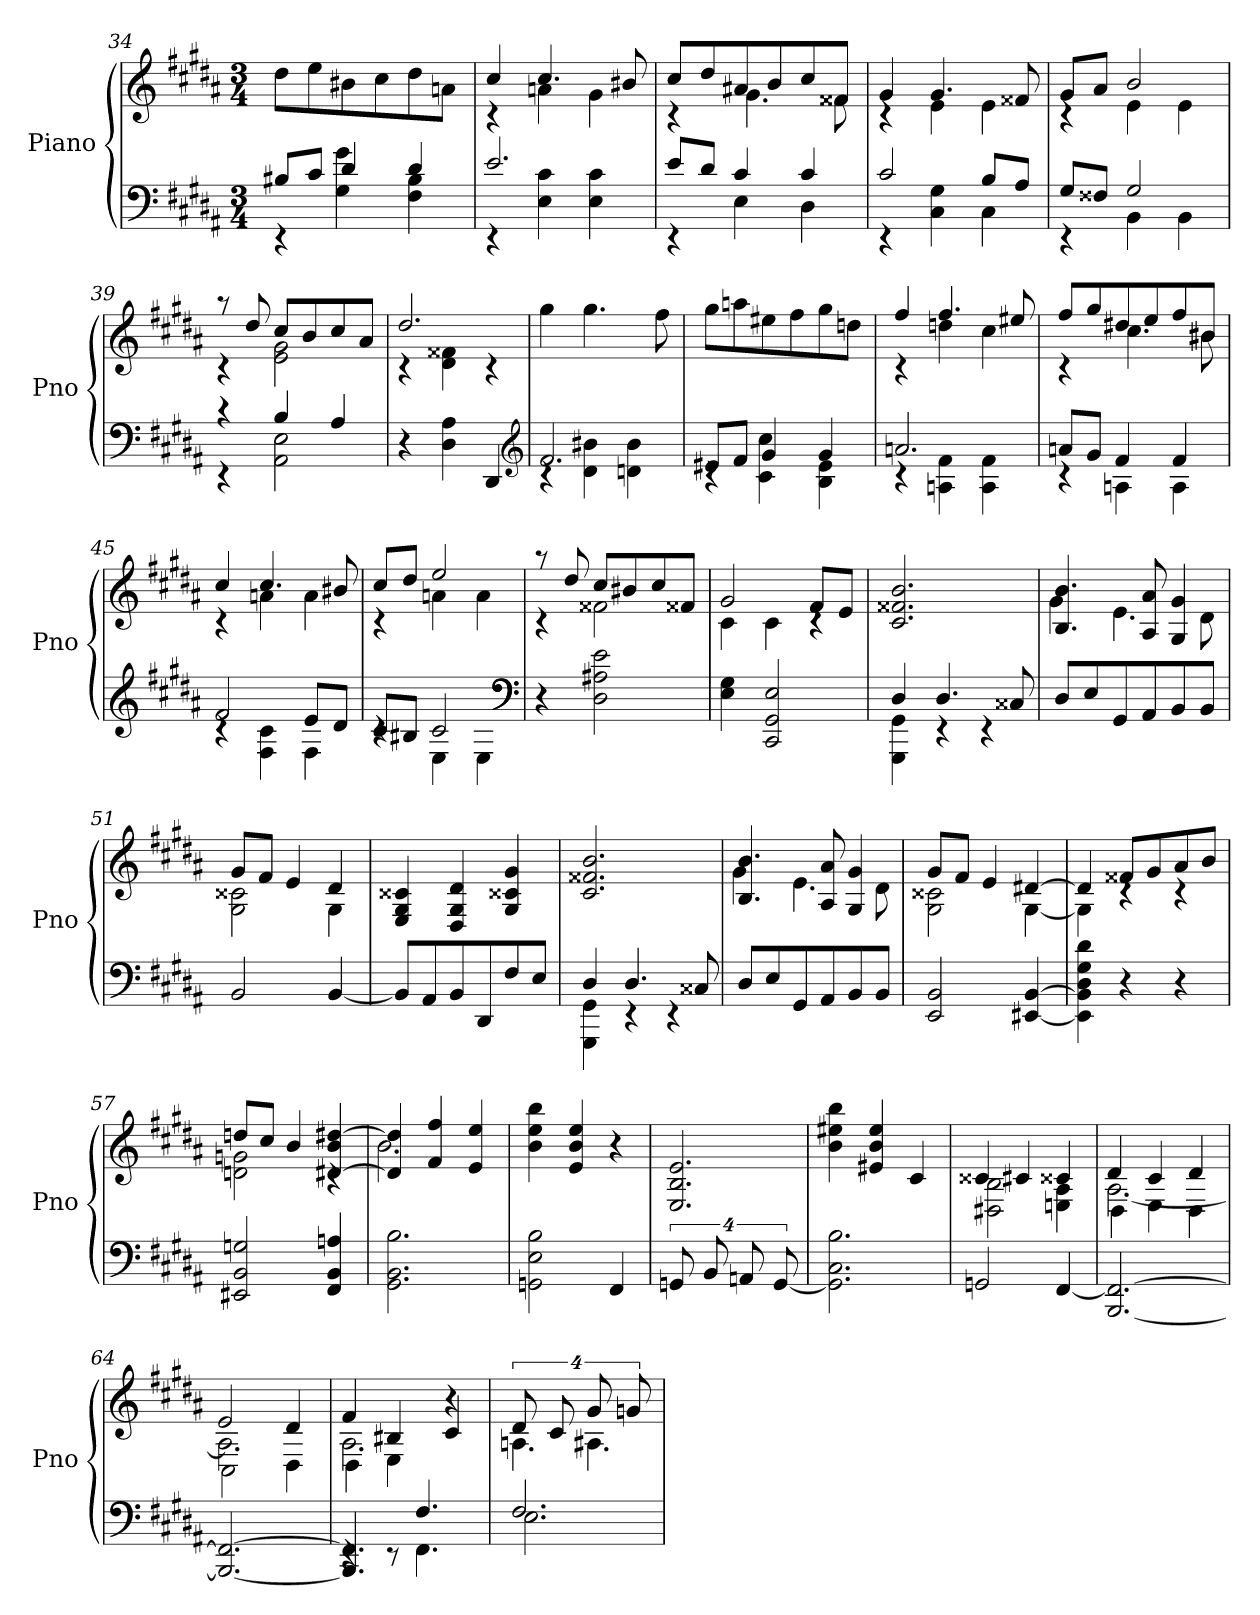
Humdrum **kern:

**kern	**kern
*part1	*part1
*staff2	*staff1
*I"Piano	*
*I'Pno	*
*clefF4	*clefG2
*k[f#c#g#d#a#]	*k[f#c#g#d#a#]
*g#:	*g#:
*M3/4	*M3/4
=34	=34
*^	*
8B#XL	4rEE	8dd#L
8c#J	.	8ee
4d#	4G# 4g#	8b#X
.	.	8cc#
4d#	4F# 4B#	8dd#
.	.	8anJ
=35	=35	=35
*	*	*^
2.e	4rEE	4cc#	4rc
.	4E 4c#	4.cc#	4an
.	4E 4c#	.	4g#
.	.	8b#X	.
=36	=36	=36	=36
8eL	4rEE	8cc#L	4rc
8d#J	.	8dd#	.
4c#	4E	8a#X	4.g#
.	.	8b	.
4c#	4D#	8cc#	.
.	.	8f##XJ	8f##X
=37	=37	=37	=37
2c#	4rEE	4g#	4rc
.	4C# 4G#	4.g#	4e
8BL	4C#	.	4e
8A#J	.	8f##X	.
=38	=38	=38	=38
8G#L	4rEE	8g#L	4rc
8F##XJ	.	8a#J	.
2G#	4BB	2b	4e
.	4BB	.	4e
=39	=39	=39	=39
4rc	4rEE	8raa	4rc
.	.	8dd#	.
4B	2AA# 2E	8cc#L	2e 2g#
.	.	8b	.
4A#	.	8cc#	.
.	.	8a#J	.
*v	*v	*	*
=40	=40	=40
4r	2.dd#	4rc
4D# 4A#	.	4d# 4f##X
4DD#	.	4rc
*	*v	*v
*clefG2	*
=41	=41
*^	*
2.f#	4rc	4gg#
.	4d# 4b#X	4.gg#
.	4dn 4b#	.
.	.	8ff#
=42	=42	=42
8e#XL	4rc	8gg#L
8f#J	.	8aan
4g#	4c# 4cc#	8ee#X
.	.	8ff#
4g#	4B 4e#	8gg#
.	.	8ddnJ
=43	=43	=43
*	*	*^
2.an	4rc	4ff#	4rc
.	4An 4f#	4.ff#	4ddn
.	4A 4f#	.	4cc#
.	.	8ee#X	.
=44	=44	=44	=44
8anL	4rc	8ff#L	4rc
8g#J	.	8gg#	.
4f#	4An	8dd#X	4.cc#
.	.	8ee	.
4f#	4A	8ff#	.
.	.	8b#XJ	8b#X
=45	=45	=45	=45
2f#	4rc	4cc#	4rc
.	4F# 4c#	4.cc#	4an
8eL	4F#	.	4a
8d#J	.	8b#X	.
=46	=46	=46	=46
8c#L	4rc	8cc#L	4rc
8B#XJ	.	8dd#J	.
2c#	4E	2ee	4an
.	4E	.	4a
*v	*v	*	*
*clefF4	*	*
=47	=47	=47
4r	8raa	4rc
.	8dd#	.
2D# 2A#X 2e	8cc#L	2f##X
.	8b#X	.
.	8cc#	.
.	8f##XJ	.
=48	=48	=48
4E 4G#	2g#	4c#
2CC# 2GG# 2E	.	4c#
.	8f#L	4rc
.	8eJ	.
*	*v	*v
=49	=49
*^	*
4D#	4GGG# 4GG#	2.c# 2.f##X 2.b
4.D#	4rEE	.
.	4rEE	.
8C##X	.	.
*v	*v	*
=50	=50
*	*^
8D#L	4.B 4.b	4g#
8E	.	.
8GG#	.	4.e
8AA#	8A# 8a#	.
8BB	4G# 4g#	.
8BBJ	.	8d#
=51	=51	=51
2BB	8g#L	2G# 2c##X
.	8f#J	.
.	4e	.
[4BB	4d#	4G#
*	*v	*v
=52	=52
8BBL]	4E 4G# 4c##X
8AA#	.
8BB	4D# 4G# 4d#
8DD#	.
8F#	4G# 4c##X 4g#
8EJ	.
=53	=53
*^	*
4D#	4GGG# 4GG#	2.c# 2.f##X 2.b
4.D#	4rEE	.
.	4rEE	.
8C##X	.	.
*v	*v	*
=54	=54
*	*^
8D#L	4.B 4.b	4g#
8E	.	.
8GG#	.	4.e
8AA#	8A# 8a#	.
8BB	4G# 4g#	.
8BBJ	.	8d#
=55	=55	=55
2EE 2BB	8g#L	2G# 2c##X
.	8f#J	.
.	4e	.
[4EE#X [4BB	[4d#X	[4G#
=56	=56	=56
4EE#] 4BB] 4D# 4G# 4d#	4d#]	4G#]
4r	8f##XL	4rc
.	8g#	.
4r	8a#	4rc
.	8bJ	.
=57	=57	=57
2EE#X 2BB 2Gn	8ddnL	2dn 2gn
.	8cc#J	.
.	4b	.
4FF# 4BB 4An	[4d#X 4b [4dd#X	4rc
=58	=58	=58
2.GG# 2.BB 2.B	4d#] 4dd#]	2.b
.	4f# 4ff#	.
.	4e 4ee	.
*	*v	*v
=59	=59
2GGn 2E 2B	4b 4ee 4bb
.	4e 4b 4ee
4FF#	4r
=60	=60
16%3GGn	2.E 2.B 2.e
16%3BB	.
16%3AAn	.
[16%3GG	.
=61	=61
2.GGn] 2.C# 2.B	4b 4ee#X 4bb
.	4e#X 4b 4ee#
.	4c#
=62	=62
*	*^
2GGn	4c##X	2D#X 2B
.	4c#X	.
[4FF#	4c##X	4En 4A#
=63	=63	=63
*	*	*^
[2.BBB 2.FF#_	4d#	[2.A#	4D#\
.	4c#	.	4E\
.	4d#	.	4D#\
=64	=64	=64	=64
2.BBB_ 2.FF#_	2e	2.A#]	2C#\
.	4d#	.	4D#\
=65	=65	=65	=65
*^	*	*	*
4.BBB] 4.FF#]	4rEE	4f#	2.A#	4D#\
.	8rEE	4B#X	.	4E\
4.F#	4.FF#	.	.	.
.	.	4c#	.	4r
*	*	*	*v	*v
=66	=66	=66	=66
2.F#	2.E	16%3d#	4.An
.	.	16%3c#	.
.	.	16%3g#	4.A#X
.	.	16%3gn	.
*v	*v	*	*
*	*v	*v
=	=
*-	*-
